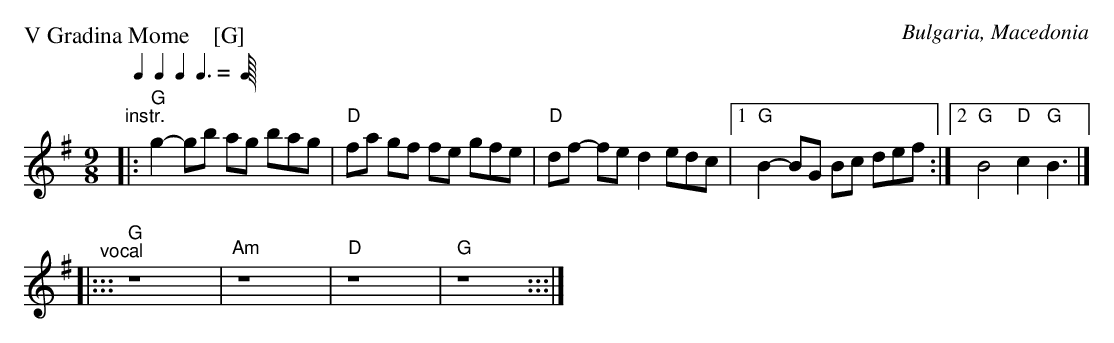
X:1
P: V Gradina Mome    [G]
O: Bulgaria, Macedonia
Q: 2/8 2/8 2/8 3/8
M: 9/8
L: 1/8
K: G
"^instr."|:\
"G"g2- gb ag bag | "D"fa gf fe gfe | "D"df- fe d2 edc |\
[1 "G"B2- BG Bc def :|2 "G"B4 "D"c2 "G"B3 |]
"^vocal"|::: "G"z8 | "Am"z8 | "D"z8 | "G"z8 :::|
